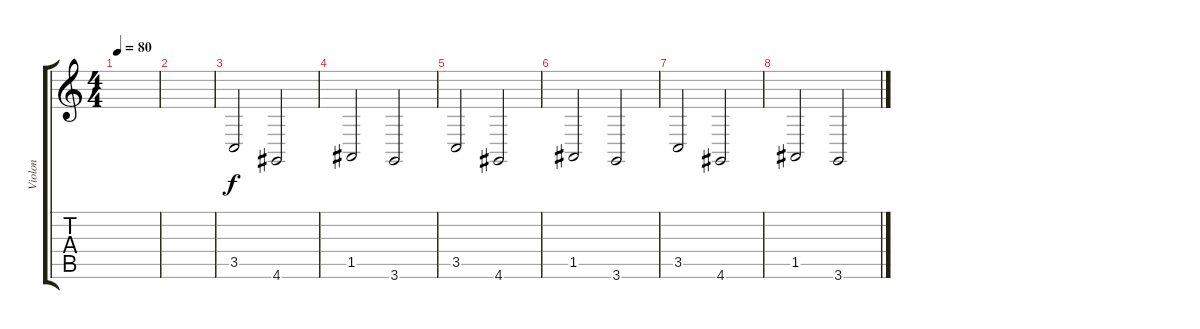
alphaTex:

\track ("Violon" "Violon") {instrument violin}
\staff {score tabs}
\tuning (E4 B3 G3 D3 A2 E2) {hide}
\ts (4 4)
\tempo 80
\clef g2
\ks c
|
|
3.5.2 4.6.2 |
1.5.2 3.6.2 |
3.5.2 4.6.2 |
1.5.2 3.6.2 |
3.5.2 4.6.2 |
1.5.2 3.6.2
